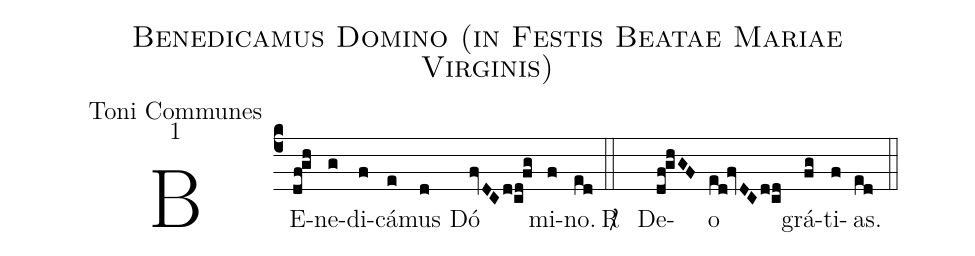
name:Benedicamus Domino (in Festis Beatae Mariae Virginis);
office-part:Toni Communes;
mode:1;
%%
(c4) BE(df!gh)ne(g)di(f)cá(e)mus(d) Dó(fvDCd/0cd!fg) mi(f)no.(ed) (::)
<sp>R/</sp> () De(df!ghGF)o(ed@fvDCd/0cd/[2])  grá(fg)ti(f)as.(ed) (::)
